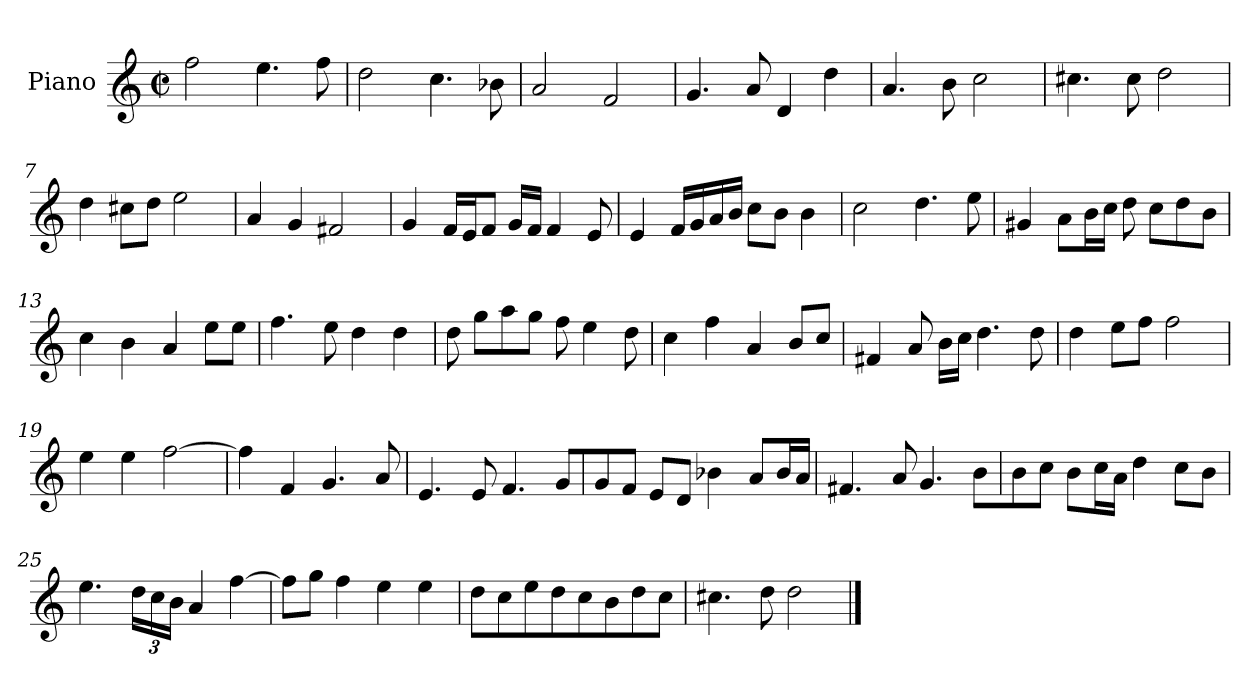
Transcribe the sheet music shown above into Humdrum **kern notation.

**kern
*part1
*staff1
*I"Piano
*I'Pno.
*clefG2
*k[]
*M2/2
*met(c|)
=1
2ff\
4.ee\
8ff\
=2
2dd\
4.cc\
8b-X\
=3
2a/
2f/
=4
4.g/
8a/
4d/
4dd\
=5
4.a/
8b\
2cc\
=6
4.cc#X\
8cc#\
2dd\
=7
4dd\
8cc#X\L
8dd\J
2ee\
=8
4a/
4g/
2f#X/
=9
4g/
16f/LL
16e/J
8f/J
16g/LL
16f/JJ
4f/
8e/
=10
4e/
16f/LL
16g/
16a/
16b/JJ
8cc\L
8b\J
4b\
=11
2cc\
4.dd\
8ee\
=12
4g#X/
8a\L
16b\L
16cc\JJ
8dd\
8cc\L
8dd\
8b\J
=13
4cc\
4b\
4a/
8ee\L
8ee\J
=14
4.ff\
8ee\
4dd\
4dd\
=15
8dd\
8gg\L
8aa\
8gg\J
8ff\
4ee\
8dd\
=16
4cc\
4ff\
4a/
8b/L
8cc/J
=17
4f#X/
8a/
16b\LL
16cc\JJ
4.dd\
8dd\
=18
4dd\
8ee\L
8ff\J
2ff\
=19
4ee\
4ee\
[2ff\
=20
4ff\]
4f/
4.g/
8a/
=21
4.e/
8e/
4.f/
8g/L
=22
8g/
8f/J
8e/L
8d/J
4b-X\
8a/L
16b-/L
16a/JJ
=23
4.f#X/
8a/
4.g/
8b\L
=24
8b\
8cc\J
8b\L
16cc\L
16a\JJ
4dd\
8cc\L
8b\J
=25
4.ee\
*Xbrackettup
24dd\LL
24cc\
24b\JJ
4a/
[4ff\
=26
8ff\L]
8gg\J
4ff\
4ee\
4ee\
=27
8dd\L
8cc\
8ee\
8dd\
8cc\
8b\
8dd\
8cc\J
=28
4.cc#X\
8dd\
2dd\
==
*-
